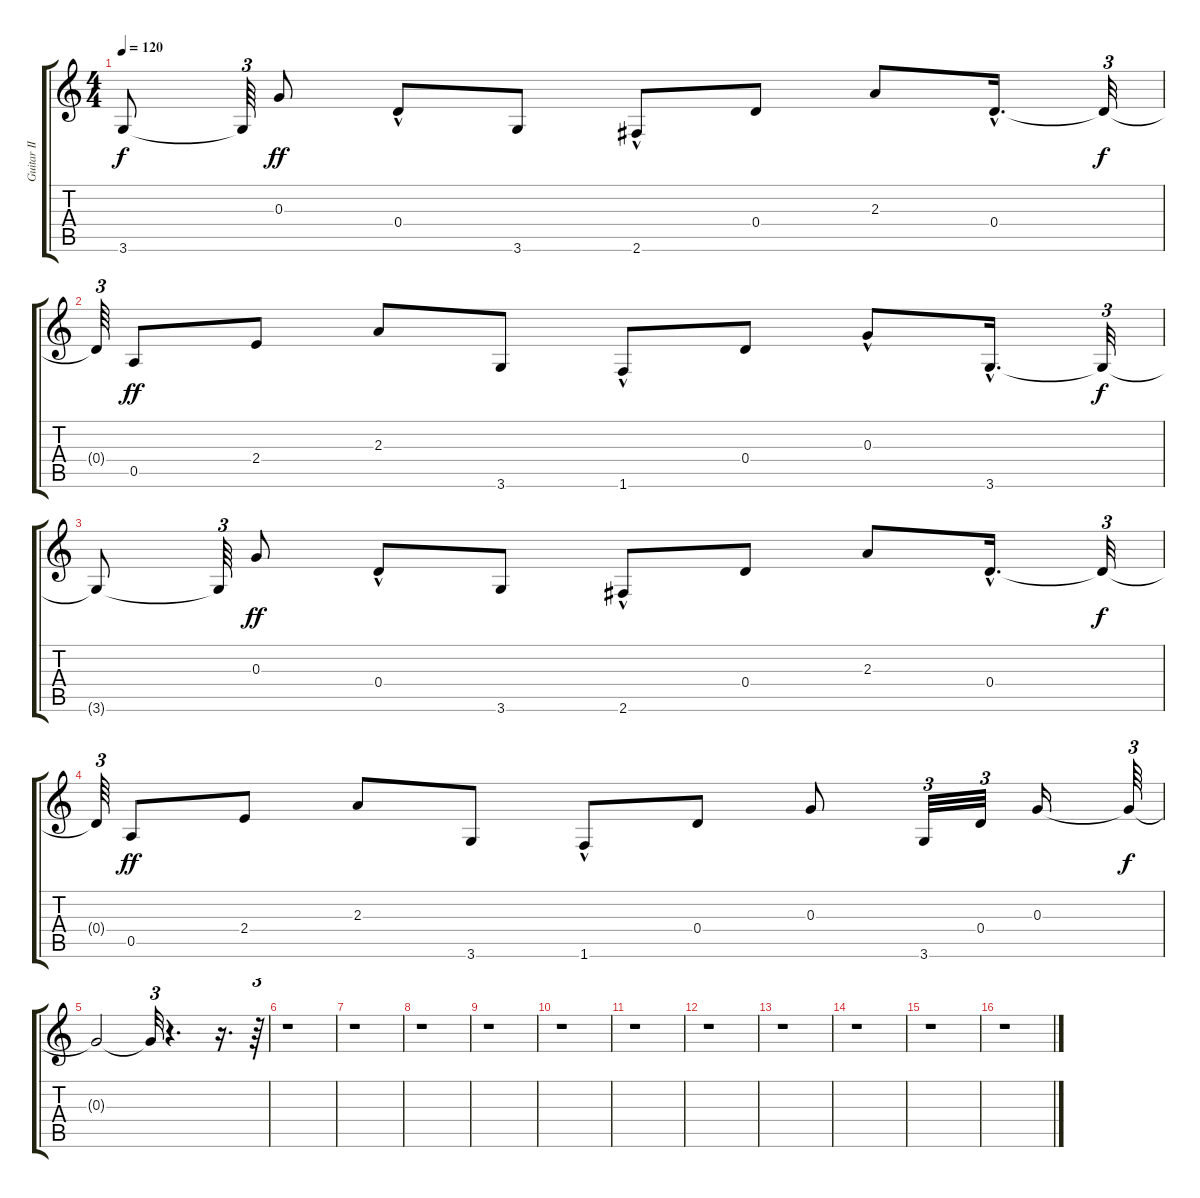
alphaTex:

\track ("Guitar II" "Guitar II") {instrument acousticguitarsteel}
\staff {score tabs}
\tuning (E4 B3 G3 D3 A2 E2) {hide}
\ts (4 4)
\tempo 120
\clef g2
\ks c
3.6{t}.8{dy f} 3.6{t}.64{tu (3 2)} 0.3.8{dy ff} 0.4{hac}.8 3.6.8 2.6{hac}.8 0.4.8 2.3.8 0.4{hac}.16{d} 0.4{t}.32{tu (3 2) dy f} |
0.4{t}.64{tu (3 2)} 0.5.8{dy ff} 2.4.8 2.3.8 3.6.8 1.6{hac}.8 0.4.8 0.3{hac}.8 3.6{hac}.16{d} 3.6{t}.32{tu (3 2) dy f} |
3.6{t}.8 3.6{t}.64{tu (3 2)} 0.3.8{dy ff} 0.4{hac}.8 3.6.8 2.6{hac}.8 0.4.8 2.3.8 0.4{hac}.16{d} 0.4{t}.32{tu (3 2) dy f} |
0.4{t}.64{tu (3 2)} 0.5.8{dy ff} 2.4.8 2.3.8 3.6.8 1.6{hac}.8 0.4.8 0.3.8 3.6.32{tu (3 2)} 0.4.32{tu (3 2)} 0.3.16 0.3{t}.64{tu (3 2) dy f} |
0.3{t}.2 0.3{t}.32{tu (3 2)} r.4{d} r.16{d} r.64{tu (3 2)} |
r.1 |
r.1 |
r.1 |
r.1 |
r.1 |
r.1 |
r.1 |
r.1 |
r.1 |
r.1 |
r.1
